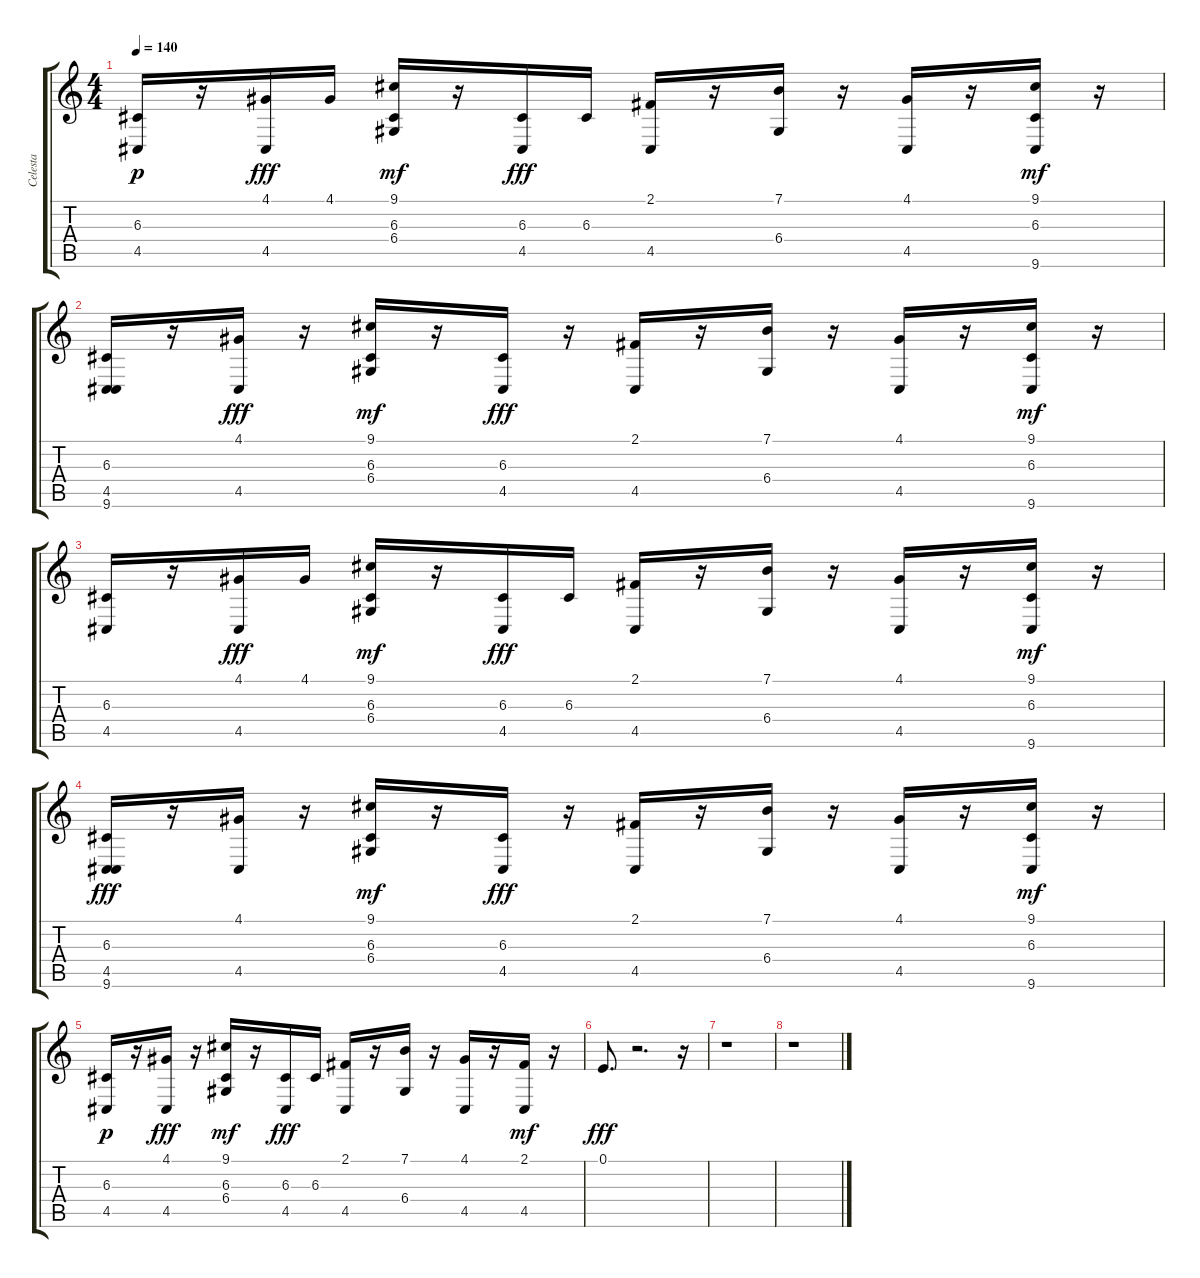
\track ("Celesta" "Celesta") {instrument celesta}
\staff {score tabs}
\tuning (E4 B3 G3 D3 A2 E2) {hide}
\ts (4 4)
\tempo 140
\clef g2
\ks c
(6.3 4.5).16{dy p} r.16 (4.1 4.5).16{dy fff} 4.1.16 (9.1 6.3 6.4).16{dy mf} r.16 (6.3 4.5).16{dy fff} 6.3.16 (2.1 4.5).16 r.16 (7.1 6.4).16 r.16 (4.1 4.5).16 r.16 (9.1 6.3 9.6).16{dy mf} r.16 |
(6.3 4.5 9.6).16 r.16 (4.1 4.5).16{dy fff} r.16 (9.1 6.3 6.4).16{dy mf} r.16 (6.3 4.5).16{dy fff} r.16 (2.1 4.5).16 r.16 (7.1 6.4).16 r.16 (4.1 4.5).16 r.16 (9.1 6.3 9.6).16{dy mf} r.16 |
(6.3 4.5).16 r.16 (4.1 4.5).16{dy fff} 4.1.16 (9.1 6.3 6.4).16{dy mf} r.16 (6.3 4.5).16{dy fff} 6.3.16 (2.1 4.5).16 r.16 (7.1 6.4).16 r.16 (4.1 4.5).16 r.16 (9.1 6.3 9.6).16{dy mf} r.16 |
(6.3 4.5 9.6).16{dy fff} r.16 (4.1 4.5).16 r.16 (9.1 6.3 6.4).16{dy mf} r.16 (6.3 4.5).16{dy fff} r.16 (2.1 4.5).16 r.16 (7.1 6.4).16 r.16 (4.1 4.5).16 r.16 (9.1 6.3 9.6).16{dy mf} r.16 |
(6.3 4.5).16{dy p} r.16 (4.1 4.5).16{dy fff} r.16 (9.1 6.3 6.4).16{dy mf} r.16 (6.3 4.5).16{dy fff} 6.3.16 (2.1 4.5).16 r.16 (7.1 6.4).16 r.16 (4.1 4.5).16 r.16 (2.1 4.5).16{dy mf} r.16 |
0.1.8{d dy fff} r.2{d} r.16 |
r.1 |
r.1
